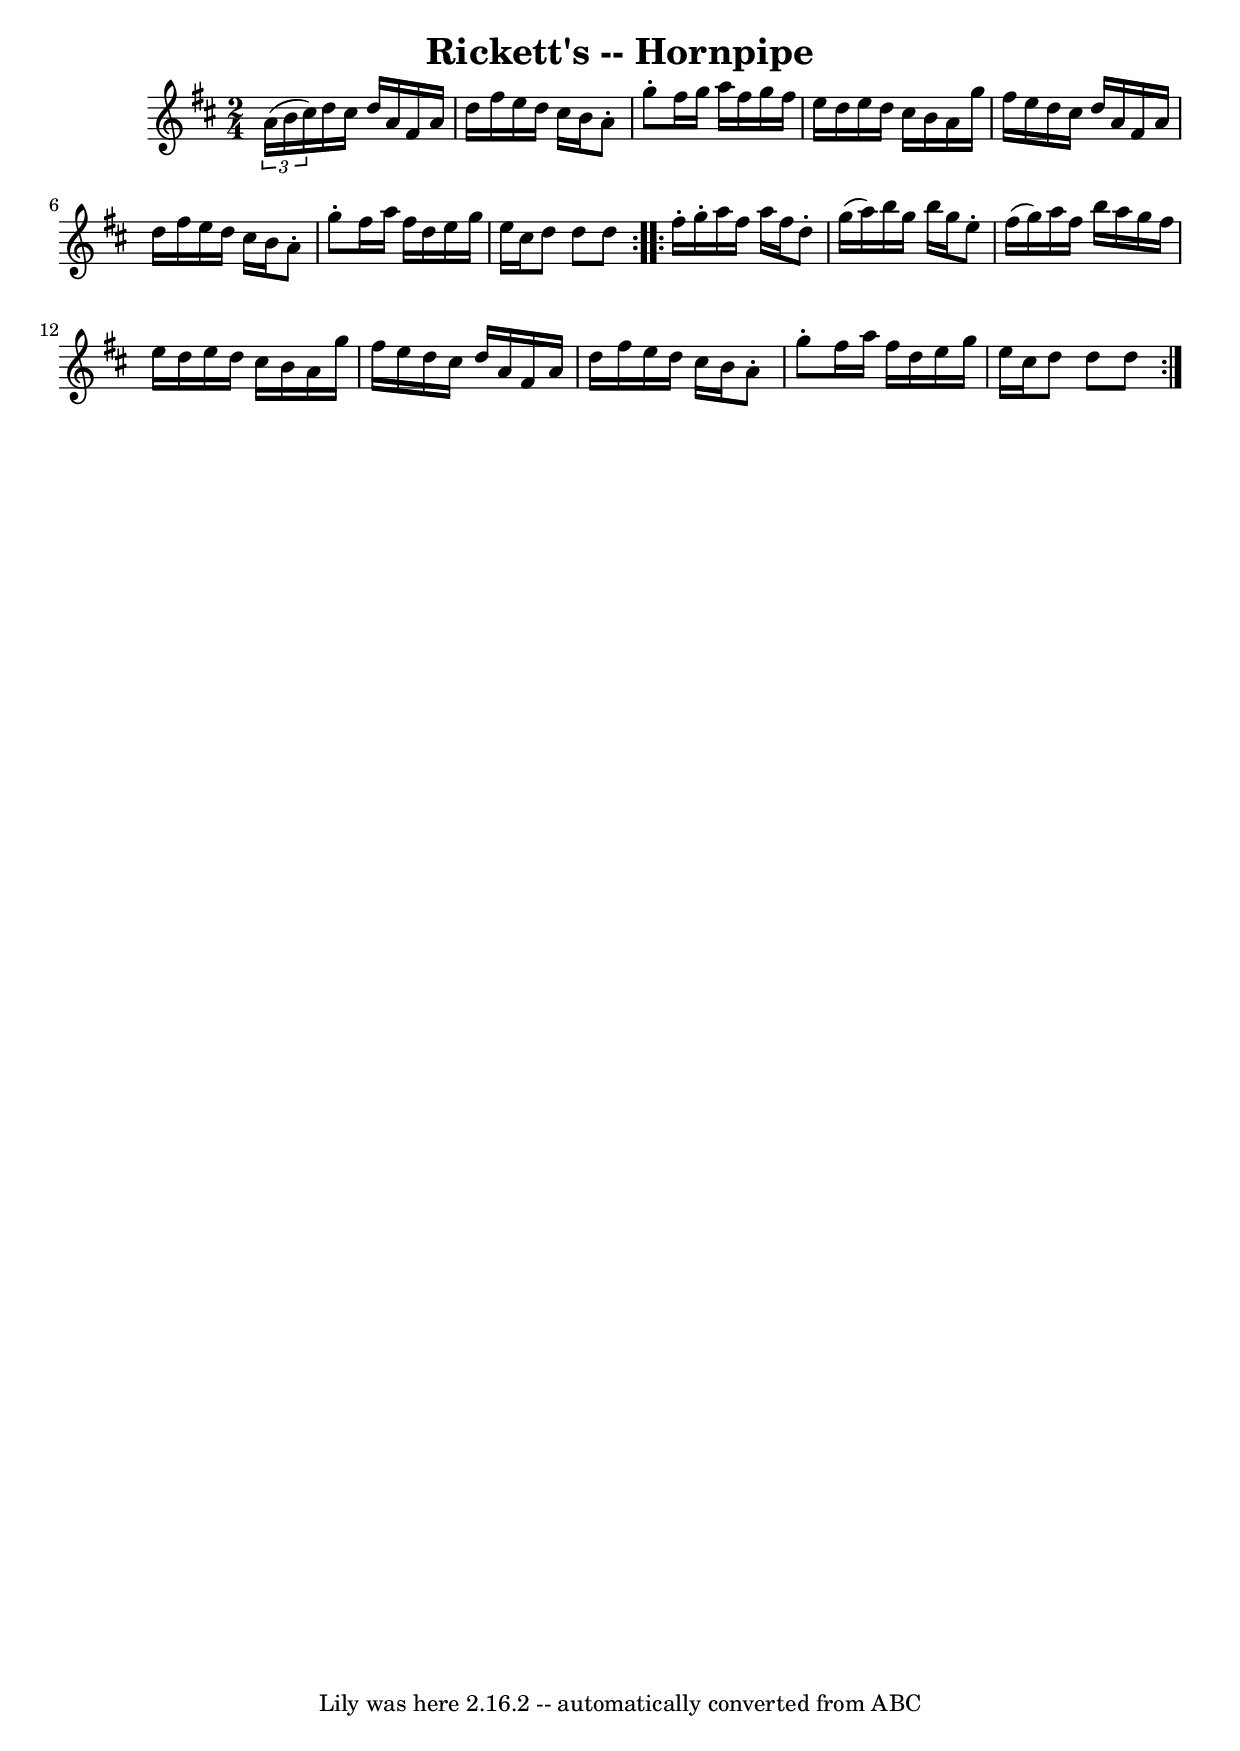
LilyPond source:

\version "2.16.2"
\include "Mammoth.ily"
\header {
  %% book = "Cole's 1000 Fiddle Tunes"
  crossRefNumber = "1"
  footnotes = ""
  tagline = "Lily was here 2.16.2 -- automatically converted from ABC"
  title = "Rickett's -- Hornpipe"

}
voicedefault =  {



  \repeat volta 2 {

    \time 2/4 
    \key d \major
    \times 2/3 { a'16 (b'16 cis''16) 
	       } 
    |
    d''16 cis''16 d''16 a'16 fis'16 a'16 d''16    
    fis''16  |
    e''16 d''16 cis''16 b'16 a'8 -. g''8 -. 
    |
    fis''16 g''16 a''16 fis''16 g''16 fis''16 e''16    
    d''16  |
    e''16 d''16 cis''16 b'16 a'16 g''16 fis''16 
    e''16  |
    d''16 cis''16 d''16 a'16 fis'16 a'16    
    d''16 fis''16  |
    e''16 d''16 cis''16 b'16 a'8 -. g''8 
    -. |
    fis''16 a''16 fis''16 d''16 e''16 g''16 e''16   
    cis''16  |
    d''8 d''8 d''8  
  }     
  \repeat volta 2 {
    fis''16 -. 
    g''16 -. |
    a''16 fis''16 a''16 fis''16 d''8 -. g''16 (
    a''16) |
    b''16 g''16 b''16 g''16 e''8 -. fis''16 (
    g''16) |
    a''16 fis''16 b''16 a''16 g''16 fis''16    
    e''16 d''16  |
    e''16 d''16 cis''16 b'16 a'16 g''16   
    fis''16 e''16  |
    d''16 cis''16 d''16 a'16 fis'16    
    a'16 d''16 fis''16  |
    e''16 d''16 cis''16 b'16 a'8 
    -. g''8 -. |
    fis''16 a''16 fis''16 d''16 e''16 g''16  
    e''16 cis''16  |
    d''8 d''8 d''8  
  }   

}

\score{
  <<

    \context Staff="default"
    {
      \voicedefault 
      
    }

  >>
  \layout {
    
  }
  \midi {
  }

}
